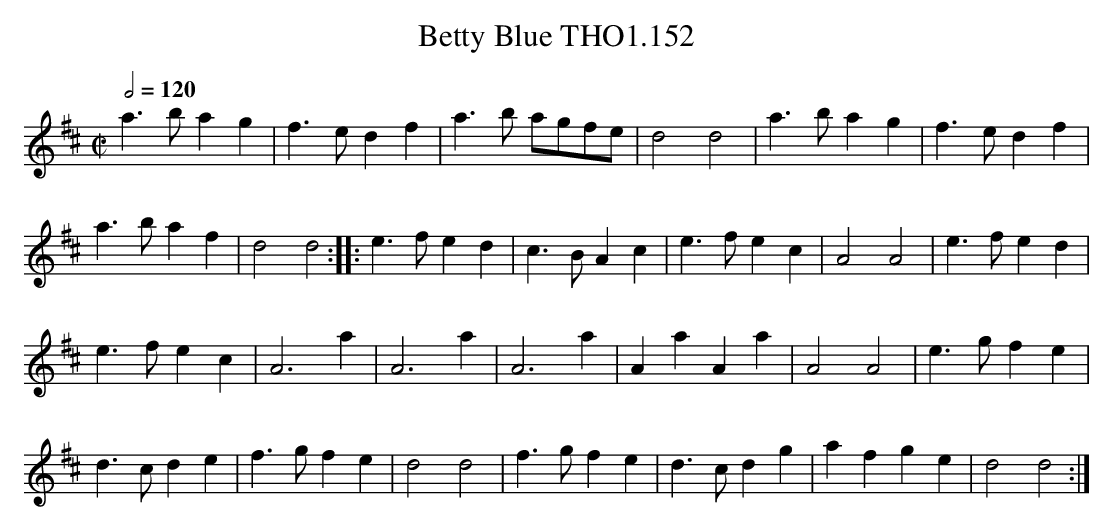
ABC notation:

X:1
T:Betty Blue THO1.152
M:C|
L:1/8
Q:1/2=120
K:D
a3 b a2g2|f3 e d2f2|a3 b agfe|d4d4|a3 b a2g2|f3 e d2f2|
a3 b a2f2|d4d4::e3 f e2d2|c3 B A2c2|e3 f e2c2|A4A4|e3 f e2d2|
e3 f e2c2|A6a2|A6 a2|A6 a2|A2a2A2a2|A4A4|e3 g f2e2|
d3 c d2e2|f3 gf2e2|d4d4|f3 gf2e2|d3 c d2g2|a2f2g2e2|d4d4:|
